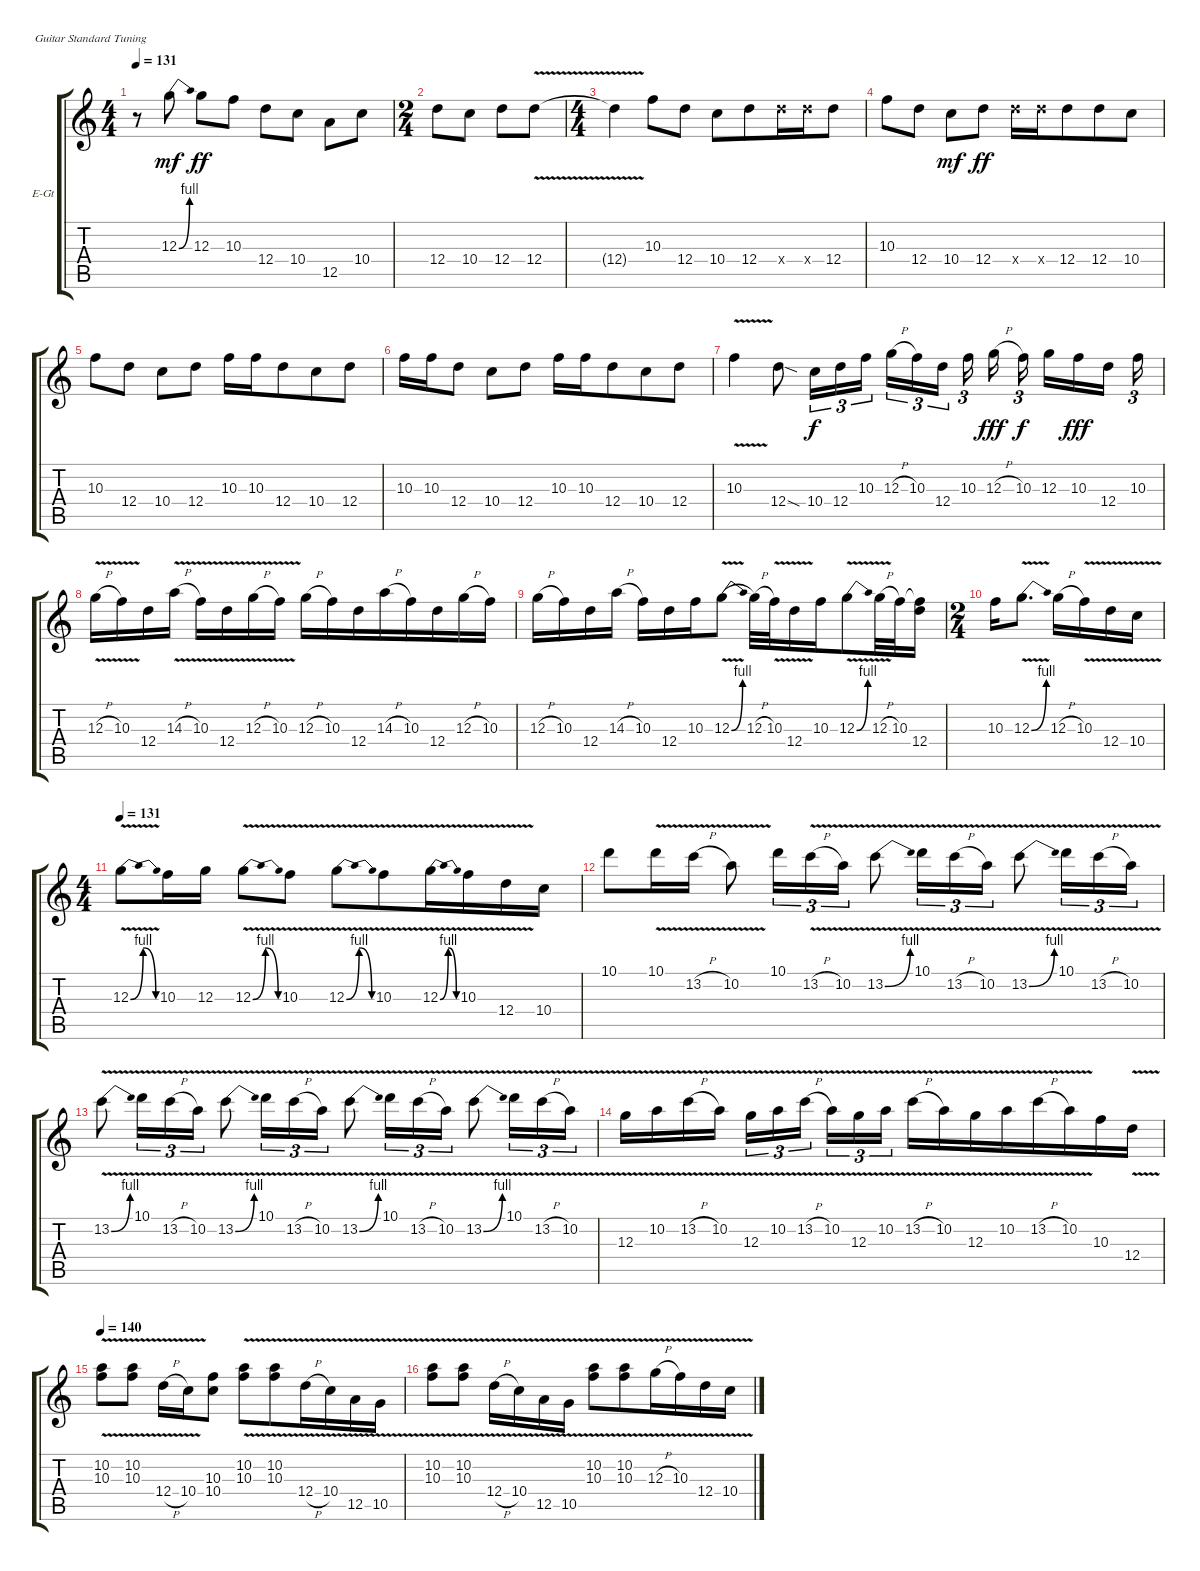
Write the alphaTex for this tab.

\bracketExtendMode groupsimilarinstruments
\firstSystemTrackNameOrientation horizontal
\otherSystemsTrackNameOrientation horizontal
\track ("Solo" "E-Gt") {instrument overdrivenguitar}
\staff {score tabs}
\tuning (E4 B3 G3 D3 A2 E2)
\ts (4 4)
\tempo 131
\clef g2
\ks c
r.8{dy ff} 12.3{be (bend 0 0 15 4)}.8{dy mf} 12.3.8{dy ff} 10.3.8 12.4.8 10.4.8 12.5.8 10.4.8 |
\ts (2 4)
\beaming (8 2 2)
12.4.8 10.4.8 12.4.8 12.4{v}.8 |
\ts (4 4)
\beaming (8 2 2 4)
12.4{t}.4 10.3.8 12.4.8 10.4.8 12.4.8 12.4{x}.16 12.4{x}.16 12.4.8 |
10.3.8 12.4.8 10.4.8{dy mf} 12.4.8{dy ff} 12.4{x}.16 12.4{x}.16 12.4.8 12.4.8 10.4.8 |
10.3.8 12.4.8 10.4.8 12.4.8 10.3.16 10.3.16 12.4.8 10.4.8 12.4.8 |
10.3.16 10.3.16 12.4.8 10.4.8 12.4.8 10.3.16 10.3.16 12.4.8 10.4.8 12.4.8 |
10.3{v}.4 12.4{sod}.8 10.4.16{tu (3 2) dy f} 12.4.16{tu (3 2)} 10.3.16{tu (3 2)} 12.3{h}.16{tu (3 2)} 10.3.16{tu (3 2)} 12.4.16{tu (3 2)} 10.3.16{tu (3 2)} 12.3{h}.16{dy fff} 10.3.16{tu (3 2) dy f} 12.3.16 10.3.16{dy fff} 12.4.16 10.3.16{tu (3 2)} |
12.3{v h}.16 10.3{v}.16 12.4.16 14.3{v h}.16 10.3{v}.16 12.4{v}.16 12.3{v h}.16 10.3{v}.16 12.3{h}.16 10.3.16 12.4.16 14.3{h}.16 10.3.16 12.4.16 12.3{h}.16 10.3.16 |
12.3{h}.16 10.3.16 12.4.16 14.3{h}.16 10.3.16 12.4.16 10.3.16 12.3{be (bend 0 0 15 4) v}.8{legatoorigin} 12.3{h}.32 10.3{v}.32 12.4{v}.16 10.3.16 12.3{be (bend 0 0 15 4) v}.8 12.3{v h}.32 10.3.32 (12.4 10.3{t}).16 |
\ts (2 4)
\beaming (8 2 2)
10.3.16 12.3{be (bend 0 0 15 4) v}.8{d} 12.3{h}.16 10.3{v}.16 12.4{v}.16 10.4{v}.16 |
\ts (4 4)
\beaming (8 2 2 4)
\tempo 131
12.3{be (bendrelease 0 0 10.2 4 20.4 4 30 0) v}.8 10.3.16 12.3.16 12.3{be (bendrelease 0 0 10.2 4 20.4 4 30 0) v}.8 10.3{v}.8 12.3{be (bendrelease 0 0 10.2 4 20.4 4 30 0) v}.8 10.3{v}.8 12.3{be (bendrelease 0 0 10.2 4 20.4 4 30 0) v}.16 10.3{v}.16 12.4{v}.16 10.4.16 |
10.1.8 10.1{v}.16 13.2{v h}.16 10.2{v}.8 10.1.16{tu (3 2)} 13.2{v h}.16{tu (3 2)} 10.2{v}.16{tu (3 2)} 13.2{be (bend 0 0 15 4) v}.8 10.1{v}.16{tu (3 2)} 13.2{v h}.16{tu (3 2)} 10.2{v}.16{tu (3 2)} 13.2{be (bend 0 0 15 4) v}.8 10.1{v}.16{tu (3 2)} 13.2{v h}.16{tu (3 2)} 10.2{v}.16{tu (3 2)} |
13.2{be (bend 0 0 15 4) v}.8 10.1{v}.16{tu (3 2)} 13.2{v h}.16{tu (3 2)} 10.2{v}.16{tu (3 2)} 13.2{be (bend 0 0 15 4) v}.8 10.1{v}.16{tu (3 2)} 13.2{v h}.16{tu (3 2)} 10.2{v}.16{tu (3 2)} 13.2{be (bend 0 0 15 4) v}.8 10.1{v}.16{tu (3 2)} 13.2{v h}.16{tu (3 2)} 10.2{v}.16{tu (3 2)} 13.2{be (bend 0 0 15 4) v}.8 10.1{v}.16{tu (3 2)} 13.2{v h}.16{tu (3 2)} 10.2{v}.16{tu (3 2)} |
12.3{v}.16 10.2{v}.16 13.2{v h}.16 10.2{v}.16 12.3{v}.16{tu (3 2)} 10.2{v}.16{tu (3 2)} 13.2{v h}.16{tu (3 2)} 10.2{v}.16{tu (3 2)} 12.3{v}.16{tu (3 2)} 10.2{v}.16{tu (3 2)} 13.2{v h}.16 10.2{v}.16 12.3{v}.16 10.2{v}.16 13.2{v h}.16 10.2{v}.16 10.3.16 12.4{v}.16 |
\tempo 140
(10.3{v} 10.2{v}).8 (10.3{v} 10.2{v}).8 12.4{v h}.16 10.4{v}.16 (10.3 10.4).8 (10.3{v} 10.2{v}).8 (10.3{v} 10.2{v}).8 12.4{v h}.16 10.4{v}.16 12.5{v}.16 10.5{v}.16 |
(10.3{v} 10.2{v}).8 (10.3{v} 10.2{v}).8 12.4{v h}.16 10.4{v}.16 12.5{v}.16 10.5{v}.16 (10.3{v} 10.2{v}).8 (10.3{v} 10.2{v}).8 12.3{v h}.16 10.3{v}.16 12.4{v}.16 10.4{v}.16
